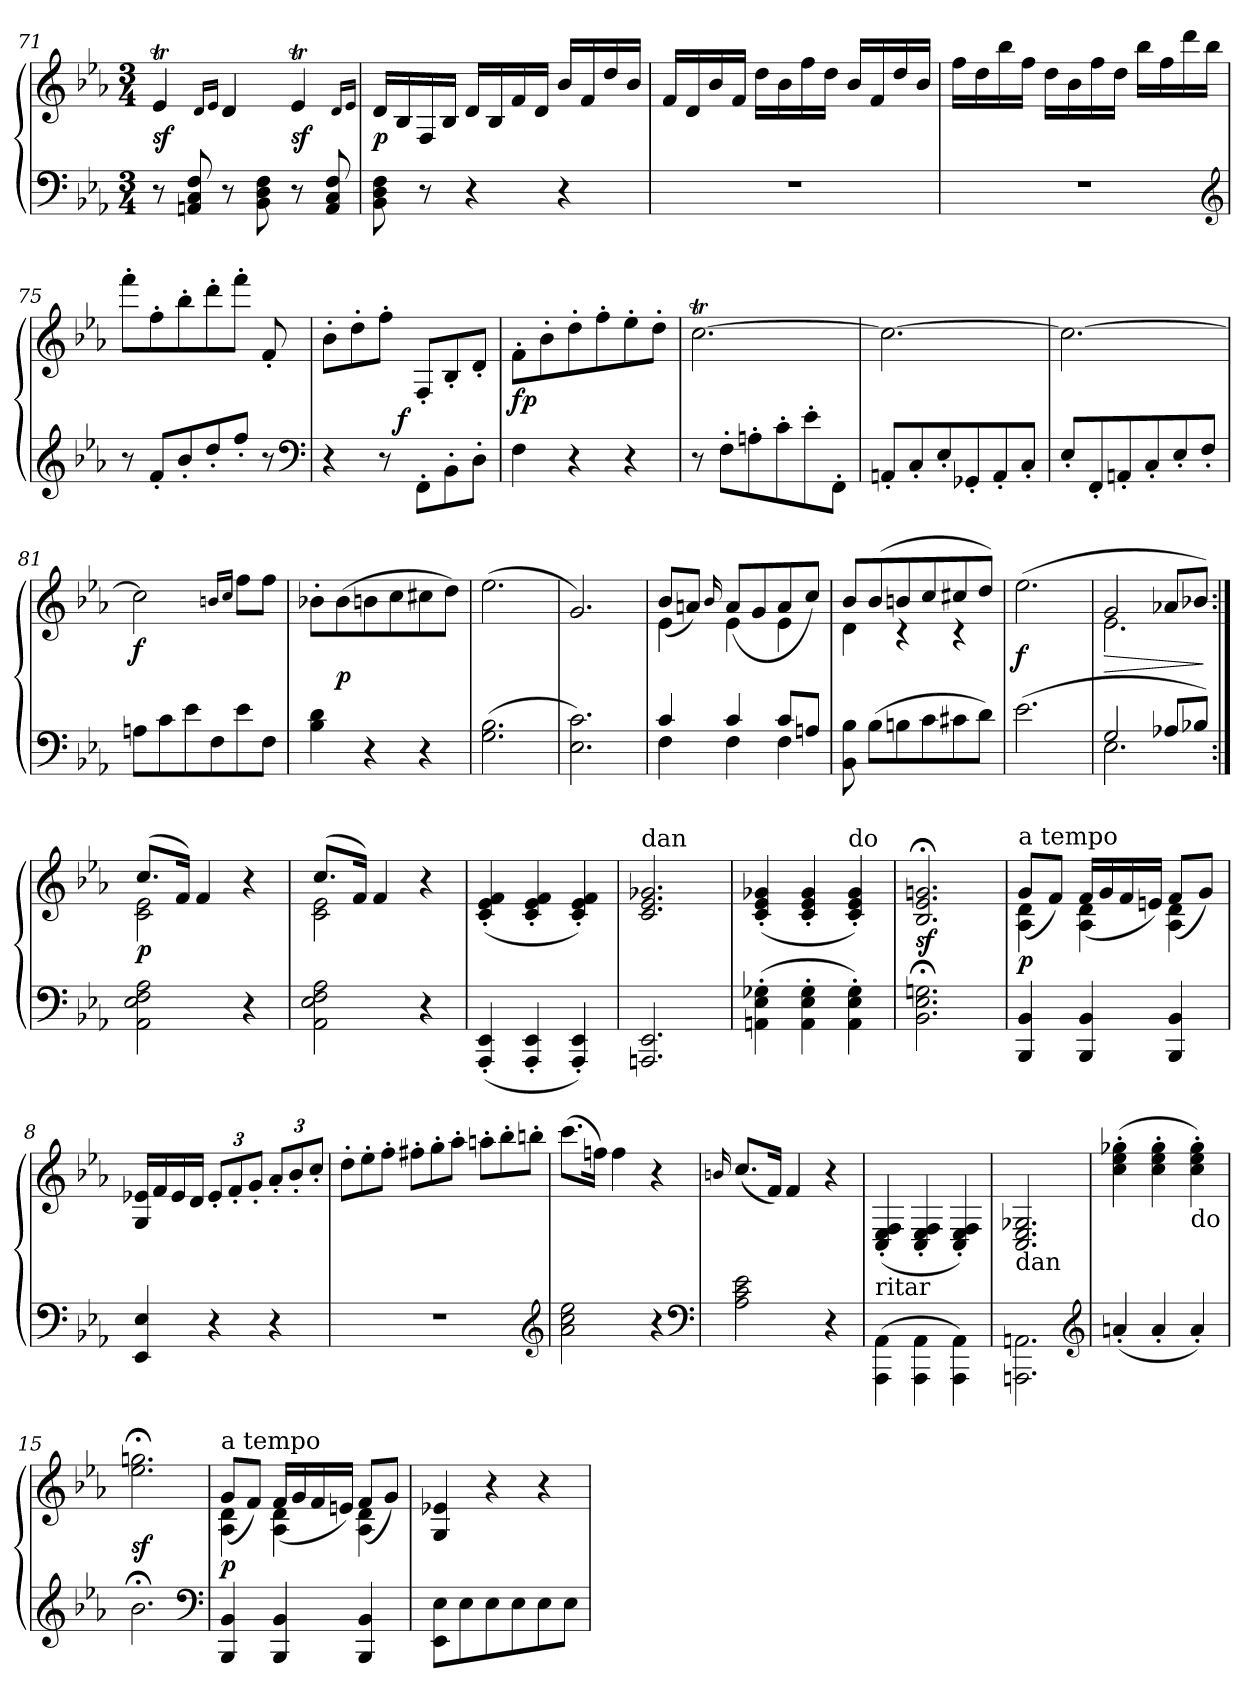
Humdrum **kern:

**kern	**kern	**dynam
*part1	*part1	*part1
*staff2	*staff1	*staff1/2
*clefF4	*clefG2	*
*k[b-e-a-]	*k[b-e-a-]	*
*M3/4	*M3/4	*
=71	=71	=71
8r	4e-T/	sf
8F/ 8C/ 8AAn/	.	.
.	16qqd/LL	.
.	16qqe-/JJ	.
8r	4d/	.
8F\ 8D\ 8BB-\	.	.
8r	4e-T/	sf
8F/ 8C/ 8AA/	.	.
.	16qqd/LL	.
.	16qqe-/JJ	.
!!LO:LB:g=z
=72	=72	=72
8F\ 8D\ 8BB-\	16d/LL	p
.	16B-/	.
8r	16F/	.
.	16B-/JJ	.
4r	16d/LL	.
.	16B-/	.
.	16f/	.
.	16d/JJ	.
4r	16b-/LL	.
.	16f/	.
.	16dd/	.
.	16b-/JJ	.
=73	=73	=73
2.rF	16f/LL	.
.	16d/	.
.	16b-/	.
.	16f/JJ	.
.	16dd\LL	.
.	16b-\	.
.	16ff\	.
.	16dd\JJ	.
.	16b-/LL	.
.	16f/	.
.	16dd/	.
.	16b-/JJ	.
=74	=74	=74
2.rF	16ff\LL	.
.	16dd\	.
.	16bb-\	.
.	16ff\JJ	.
.	16dd\LL	.
.	16b-\	.
.	16ff\	.
.	16dd\JJ	.
.	16bb-\LL	.
.	16ff\	.
.	16ddd\	.
.	16bb-\JJ	.
*clefG2	*	*
=75	=75	=75
8r	8fff'\L	.
8f'/L	8ff'\	.
8b-'/	8bb-'\	.
8dd'/	8ddd'\	.
8ff'/J	8fff'\J	.
8r	8f'/	.
*clefF4	*	*
!!LO:LB:g=z
=76	=76	=76
*	*^	*
4r	8b-'\L	4ryy	.
.	8dd'\	.	.
8r	8ff'\J	16ryy	.
!	!	!	!LO:DY:b
.	.	4..ryy	f
8FF'\L	8F'/L	.	.
8BB-'\	8B-'/	.	.
8D'\J	8d'/J	.	.
*	*v	*v	*
=77	=77	=77
4F\	8f'\L	fp
.	8b-'\	.
4r	8dd'\	.
.	8ff'\	.
4r	8ee-'\	.
.	8dd'\J	.
=78	=78	=78
8r	[2.ccT\	.
8F'\L	.	.
8An'\	.	.
8c'\	.	.
8e-'\	.	.
8FF'/J	.	.
=79	=79	=79
8AAn'/L	2.cc\_	.
8C'/	.	.
8E-'/	.	.
8GG-X'/	.	.
8AA'/	.	.
8C'/J	.	.
=80	=80	=80
8E-'/L	2.cc\_	.
8FF'/	.	.
8AAn'/	.	.
8C'/	.	.
8E-'/	.	.
8F'/J	.	.
!!LO:LB:g=z
=81	=81	=81
!	!	!LO:DY:b
8An\L	2cc\]	f
8c\	.	.
8e-\	.	.
8F\	.	.
.	16qqbn/LL	.
.	16qqcc/JJ	.
8e-\	8ff\L	.
8F\J	8ff\J	.
=82	=82	=82
4d\ 4B-\	8b-X'\L	.
.	(>8b-\	p
4r	8bn\	.
.	8cc\	.
4r	8cc#X\	.
.	8dd\J)	.
=83	=83	=83
(>2.B-\ 2.G\	(>2.ee-\	.
=84	=84	=84
2.c\ 2.E-\)	2.g/)	.
=85	=85	=85
*^	*^	*
4F\	4c/	4e-\	(8b-/L	.
.	.	.	8an/J)	.
.	.	.	16qqb-/	.
4F\	4c/	4e-\	(>8a/L	.
.	.	.	8g/	.
4F\	8c/L	4e-\	8a/	.
.	8An/J	.	8cc/J)	.
*v	*v	*	*	*
=86	=86	=86	=86
8B-\ 8BB-\	8b-/L	4d\	.
(>8B-\L	(>8b-/	.	cresc.
8Bn\	8bn/	4rc	.
8c\	8cc/	.	.
8c#X\	8cc#X/	4rc	.
8d\J)	8dd/J)	.	.
*	*v	*v	*
!!LO:LB:g=z
=87	=87	=87
(>2.e-\	(>2.ee-\	f
=88	=88	=88
*^	*	*
!	!	!	!LO:HP:b
*	*	*^	*
2.E-\	2G/	2.e-\	2g/	>
.	8A-X/L	.	8a-X/L	.
.	8B-X/J)	.	8b-X/J)	.
*v	*v	*	*	*
*	*v	*v	*
.	.	]
=1:|!	=1:|!	=1:|!
*	*MM144	*
*	*^	*
2A-\ 2F\ 2E-\ 2AA-\	(>8.cc/L	2e-\ 2c\	p
.	16f/Jk)	.	.
.	4f/	.	.
4r	4r	4ryy	.
=2	=2	=2	=2
2A-\ 2F\ 2E-\ 2AA-\	(>8.cc/L	2e-\ 2c\	.
.	16f/Jk)	.	.
.	4f/	.	.
4r	4r	4ryy	.
=3	=3	=3	=3
!	!LO:TX:a:t=ritar	!	!
*	*v	*v	*
(<4EE-'/ 4AAA-'/	(<4f'/ 4e-'/ 4c'/	.
4EE-'/ 4AAA-'/	4f'/ 4e-'/ 4c'/	.
4EE-'/ 4AAA-'/)	4f'/ 4e-'/ 4c'/)	.
=4	=4	=4
!	!LO:TX:a:t=dan	!
2.EE-/ 2.AAAn/	2.g-X/ 2.e-/ 2.c/	.
=5	=5	=5
(>4G-X'\ 4E-'\ 4AAn'\	(<4g-X'/ 4e-'/ 4c'/	.
4G-'\ 4E-'\ 4AA'\	4g-'/ 4e-'/ 4c'/	.
!	!LO:TX:a:t=do	!
4G-'\ 4E-'\ 4AA'\)	4g-'/ 4e-'/ 4c'/)	.
=6	=6	=6
2.Gn;\ 2.E-;\ 2.BB-;\	2.gn;</ 2.e-;</ 2.B-;</	sf
=7	=7	=7
*	*^	*
!	!LO:TX:a:t=a tempo	!	!
4BB-/ 4BBB-/	4d\ 4A-\	(8g/L	p
.	.	8f/J)	.
4BB-/ 4BBB-/	4d\ 4A-\	(16f/LL	.
.	.	16g/	.
.	.	16f/	.
.	.	16en/JJ)	.
4BB-/ 4BBB-/	4d\ 4A-\	(8f/L	.
.	.	8g/J)	.
*	*v	*v	*
!!LO:LB:g=z
=8	=8	=8
4E-/ 4EE-/	16e-X/ 16G/LL	.
.	16f/	.
.	16e-/	.
.	16d/JJ	.
4r	12e-'/L	.
.	12f'/	.
.	12g'/J	.
4r	12a-'/L	.
.	12b-'/	.
.	12cc'/J	.
=9	=9	=9
*	*Xtuplet	*
2.rF	12dd'\L	.
.	12ee-'\	.
.	12ff'\J	.
.	12ff#X'\L	.
.	12gg'\	.
.	12aa-'\J	.
.	12aan'\L	.
.	12bb-'\	.
.	12bbn'\J	.
*clefG2	*	*
=10	=10	=10
2ee-\ 2cc\ 2a-\	(>8.ccc\L	.
.	16ffn\Jk)	.
.	4ff\	.
4r	4r	.
*clefF4	*	*
=11	=11	=11
.	16qqbn/	.
2e-\ 2c\ 2A-\	(<8.cc/L	.
.	16f/Jk)	.
.	4f/	.
4r	4r	.
=12	=12	=12
!	!LO:TX:b:t=ritar	!
(<4AA-\ 4AAA-\	(>4F'/ 4E-'/ 4C'/	.
4AA-\ 4AAA-\	4F'/ 4E-'/ 4C'/	.
4AA-\ 4AAA-\)	4F'/ 4E-'/ 4C'/)	.
=13	=13	=13
!	!LO:TX:b:t=dan	!
2.AAn\ 2.AAAn\	2.G-X/ 2.E-/ 2.C/	.
*clefG2	*	*
!!LO:LB:g=z
=14	=14	=14
(<4an'/	(>4gg-X'\ 4ee-'\ 4cc'\	.
4a'/	4gg-'\ 4ee-'\ 4cc'\	.
!	!LO:TX:b:t=do	!
4a'/)	4gg-'\ 4ee-'\ 4cc'\)	.
=15	=15	=15
2.b-;<\	2.ggn;<\ 2.ee-;<\	sf
*clefF4	*	*
=16	=16	=16
*	*^	*
!	!LO:TX:a:t=a tempo	!	!
4BB-/ 4BBB-/	4d\ 4A-\	(8g/L	p
.	.	8f/J)	.
4BB-/ 4BBB-/	4d\ 4A-\	(16f/LL	.
.	.	16g/	.
.	.	16f/	.
.	.	16en/JJ)	.
4BB-/ 4BBB-/	4d\ 4A-\	(>8f/L	.
.	.	8g/J)	.
*	*v	*v	*
=17	=17	=17
8E-\ 8EE-\L	4e-X/ 4G/	.
8E-\	.	.
8E-\	4r	.
8E-\	.	.
8E-\	4r	.
8E-\J	.	.
=	=	=
*-	*-	*-
